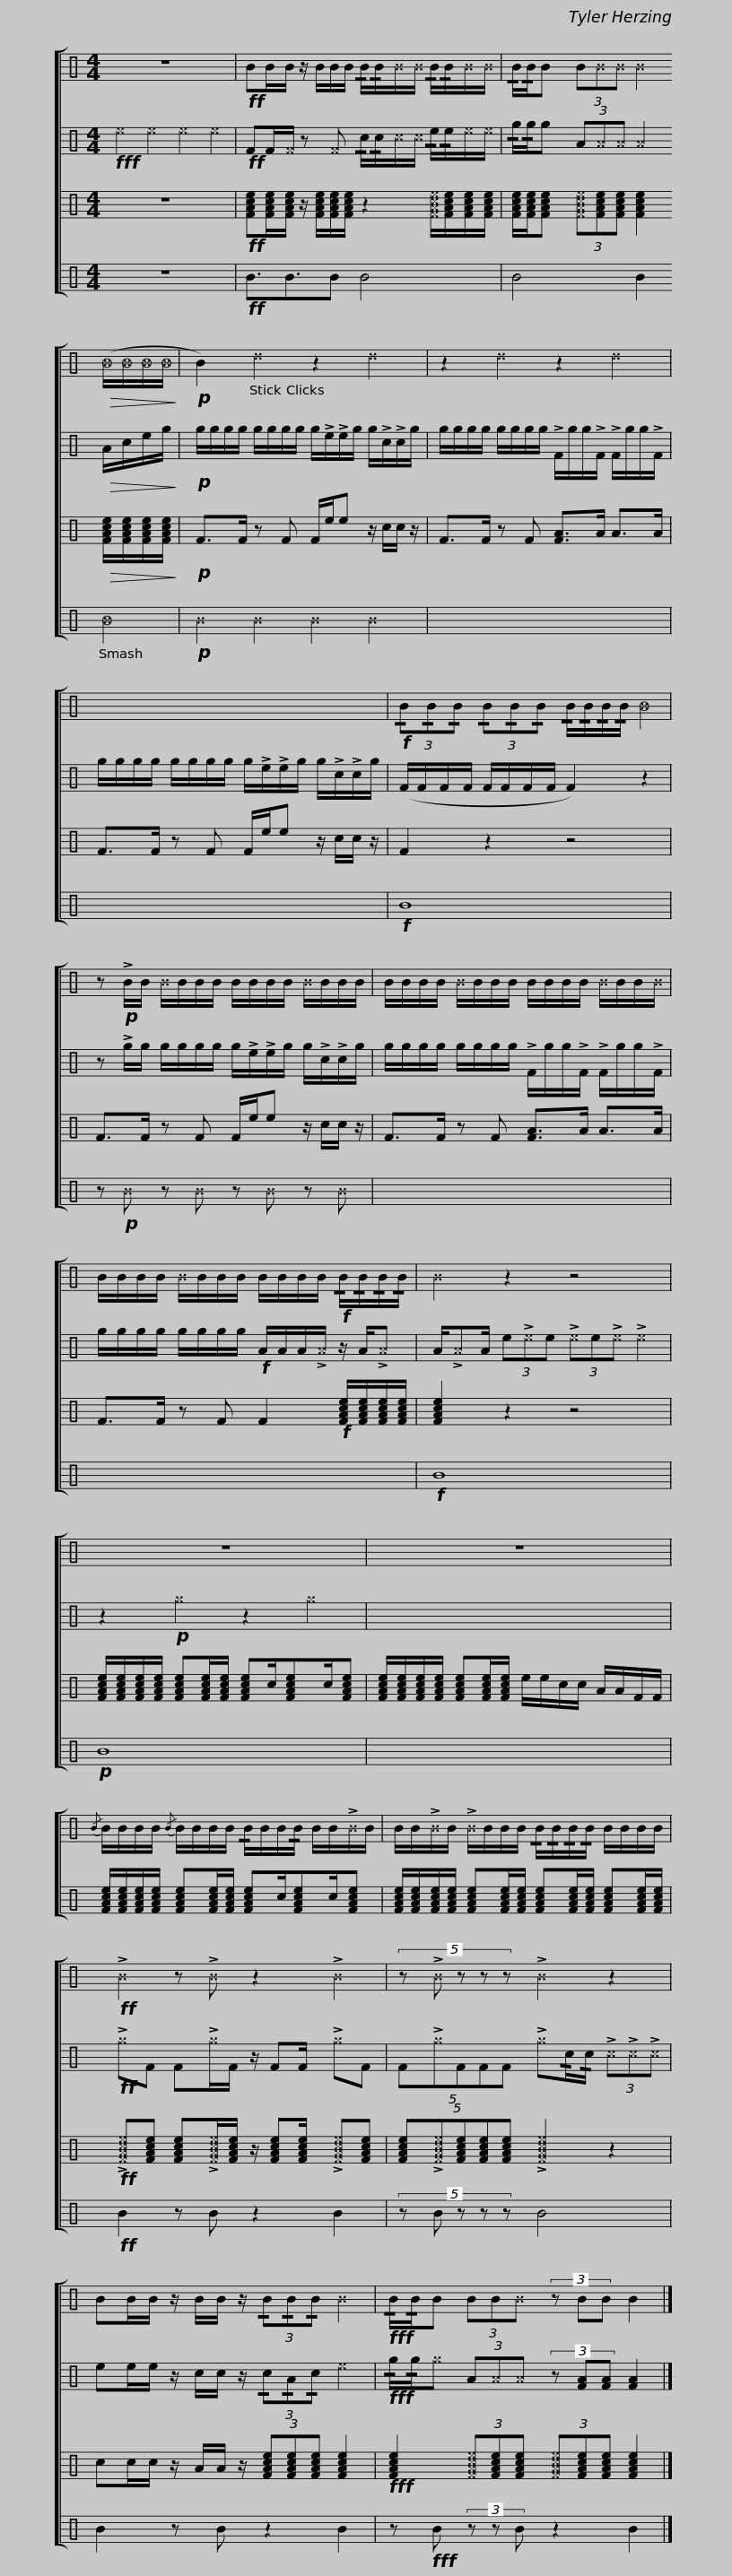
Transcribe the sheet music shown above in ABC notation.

X:1
%%score [ 1 2 3 4 ]
L:1/8
M:4/4
I:linebreak $
K:C
V:1 perc
K:none
V:2 perc
K:none
V:3 perc
K:none
V:4 perc
K:none
V:1
 z8 |!ff! BB/B/ z/ B/B/B/ !/!B/!/!B/^B/^B/ !/!B/!/!B/^B/^B/ | !/!B/!/!B/B (3B^B^B ^B2!>(! (_B/_B/_B/_B/!>)! |!p! B2) ^d2 z2 ^d2 |$ z2 ^d2 z2 ^d2 | %5
 x8 |!f! (3!/!B!/!B!/!B (3!/!B!/!B!/!B !/!B/!/!B/!/!B/!/!B/ _B2 |$ z!p! !>!B/B/ ^B/B/B/B/ B/B/B/B/ ^B/B/B/B/ | B/B/B/B/ ^B/B/B/B/ B/B/B/B/ ^B/B/B/^B/ | B/B/B/B/ ^B/B/B/B/ B/B/B/B/!f! !/!B/!/!B/!/!B/!/!B/ |$ %10
 ^B2 z2 z4 | z8 | z8 |${/B} B/B/B/B/{/B} B/B/B/B/ !/!B/B/B/!/!B/ B/B/!>!^B/B/ | B/B/!>!^B/B/ !>!^B/B/B/B/ !/!B/!/!B/!/!B/!/!B/ B/B/B/B/ | %15
!ff! !>!^B2 z !>!^B z2 !>!^B2 |$ (5:4:5z !>!^B z z z !>!^B2 z2 | BB/B/ z/ B/B/ z/ (3!/!B!/!B!/!B ^B2 |!fff! !/!B/!/!B/B (3BB^B (3z BB B2 |] %19
V:2
!fff! ^e2 ^e2 ^e2 ^e2 |!ff! FF/^F/ z ^F !/!c/!/!c/^c/^c/ !/!e/!/!e/^e/^e/ | !/!g/!/!g/g (3A^A^A ^A2!>(! A/c/e/g/!>)! |!p! g/g/g/g/ g/g/g/g/ g/!>!e/!>!e/g/ g/!>!c/!>!c/g/ |$ g/g/g/g/ g/g/g/g/ !>!F/g/g/!>!F/ !>!F/g/g/!>!F/ | %5
 g/g/g/g/ g/g/g/g/ g/!>!e/!>!e/g/ g/!>!c/!>!c/g/ | (F/F/F/F/ F/F/F/F/ F2) z2 |$ z !>!g/g/ g/g/g/g/ g/!>!e/!>!e/g/ g/!>!c/!>!c/g/ | g/g/g/g/ g/g/g/g/ !>!F/g/g/!>!F/ !>!F/g/g/!>!F/ | g/g/g/g/ g/g/g/g/!f! A/A/A/!>!^A/ z/ A/!>!^A |$ %10
 A/!>!^AA/ (3e!>!^ee (3!>!^ee!>!^e !>!^e2 | z2!p! ^g2 z2 ^g2 | x8 |$ x8 | x8 | %15
!ff! !>!^gF F!>!^g/F/ z/ FF/ !>!^gF |$ (5:4:5F!>!^gFFF !>!^g!/!c/!/!c/ (3!>!^c!>!^c!>!^c | ee/e/ z/ c/c/ z/ (3!/!c!/!A!/!c ^e2 |!fff! !/!g/!/!g/^g (3A^A^A (3z [FA][FA] [FA]2 |] %19
V:3
 z8 |!ff! [FAce][FAce]/[FAce]/ z/ [FAce]/[FAce]/[FAce]/ z2 [^F^A^c^e]/[FAce]/[FAce]/[FAce]/ | [FAce]/[FAce]/[FAce] (3[^F^A^c^e][FAce][FAce] [FAce]2!>(! [FAce]/[FAce]/[FAce]/[FAce]/!>)! |!p! F>F z F F/e/e z/ c/c/ z/ |$ F>F z F [FA]>A A>A | %5
 F>F z F F/e/e z/ c/c/ z/ | F2 z2 z4 |$ F>F z F F/e/e z/ c/c/ z/ | F>F z F [FA]>A A>A | F>F z F F2!f! [FAce]/[FAce]/[FAce]/[FAce]/ |$ %10
 [FAce]2 z2 z4 | [FAce]/[FAce]/[FAce]/[FAce]/ [FAce][FAce]/[FAce]/ [FAce]c/[FAce]c/[FAce] | [FAce]/[FAce]/[FAce]/[FAce]/ [FAce][FAce]/[FAce]/ e/e/c/c/ A/A/F/F/ |$ [FAce]/[FAce]/[FAce]/[FAce]/ [FAce][FAce]/[FAce]/ [FAce]c/[FAce]c/[FAce] | [FAce]/[FAce]/[FAce]/[FAce]/ [FAce][FAce]/[FAce]/ [FAce][FAce]/[FAce]/ [FAce][FAce]/[FAce]/ | %15
!ff! !>![^F^A^c^e][FAce] [FAce]!>![^F^A^c^e]/[FAce]/ z/ [FAce][FAce]/ !>![^F^A^c^e][FAce] |$ (5:4:5[FAce]!>![^F^A^c^e][FAce][FAce][FAce] !>![^F^A^c^e]2 z2 | cc/c/ z/ A/A/ z/ (3[FAce][FAce][FAce] [FAce]2 |!fff! [FAce]2 (3[^F^A^c^e][FAce][FAce] (3[^F^A^c^e][FAce][FAce] [FAce]2 |] %19
V:4
 z8 |!ff! B3/2B3/2B B4 | B4 B2 _B2 |!p! ^B2 ^B2 ^B2 ^B2 |$ x8 | %5
 x8 |!f! B8 |$ z!p! ^B z ^B z ^B z ^B | x8 | x8 |$ %10
!f! B8 |!p! B8 | x8 |$ x8 | x8 | %15
!ff! B2 z B z2 B2 |$ (5:4:5z B z z z B4 | B2 z B z2 B2 | z!fff! B (3z z B z2 B2 |] %19
